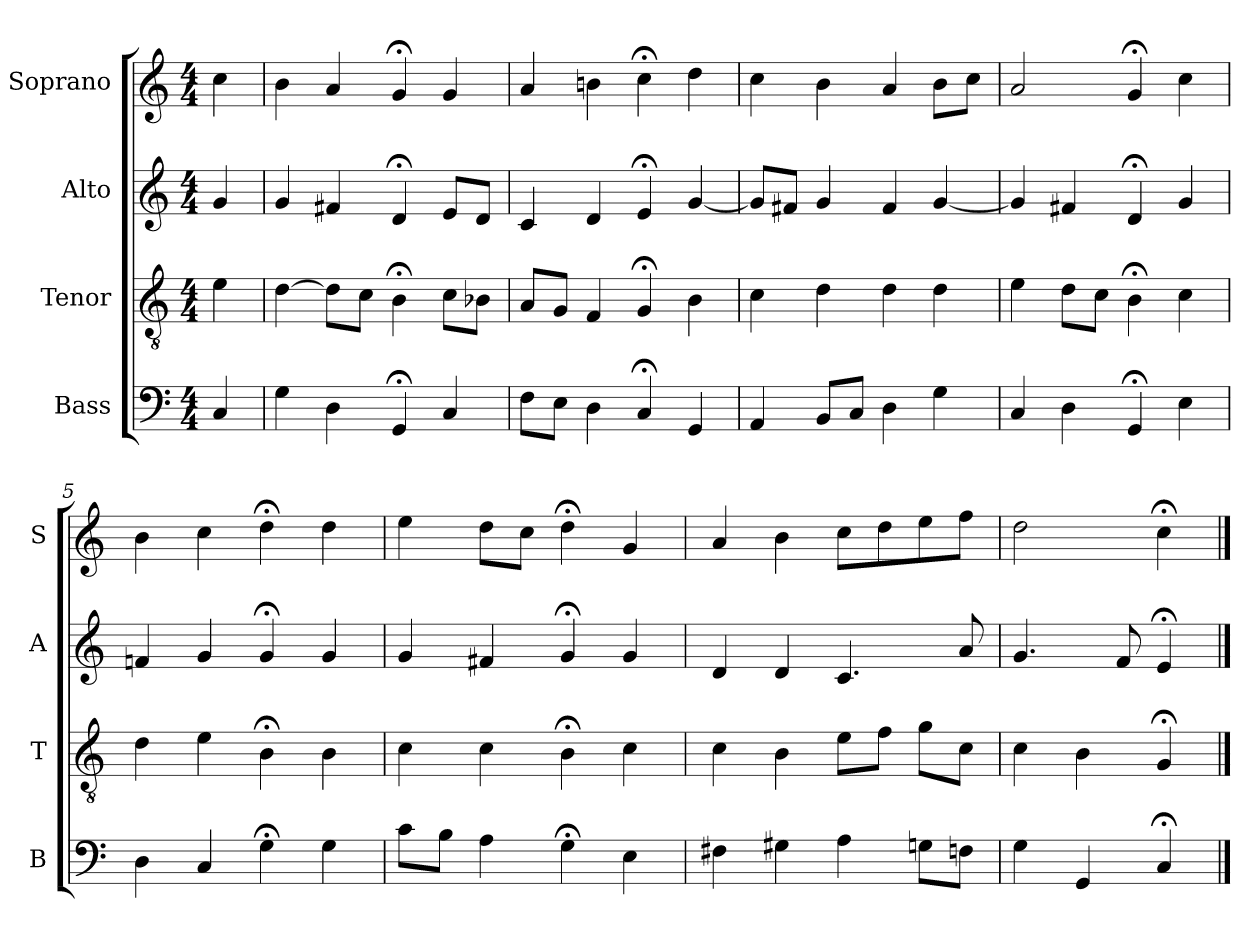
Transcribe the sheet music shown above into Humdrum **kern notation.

**kern	**kern	**kern	**kern
*part4	*part3	*part2	*part1
*staff4	*staff3	*staff2	*staff1
*I"Bass	*I"Tenor	*I"Alto	*I"Soprano
*I'B	*I'T	*I'A	*I'S
*clefF4	*clefGv2	*clefG2	*clefG2
*k[]	*k[]	*k[]	*k[]
*C:	*C:	*C:	*C:
*M4/4	*M4/4	*M4/4	*M4/4
*MM100	*MM100	*MM100	*MM100
=	=	=	=
4C	4e	4g	4cc
=1	=1	=1	=1
4G	[4d	4g	4b
4D	8dL]	4f#X	4a
.	8cJ	.	.
4GG;<	4B;<	4d;<	4g;<
4C	8cL	8eL	4g
.	8B-XJ	8dJ	.
=2	=2	=2	=2
8FL	8AL	4c	4a
8EJ	8GJ	.	.
4D	4F	4d	4bn
4C;<	4G;<	4e;<	4cc;<
4GG	4B	[4g	4dd
=3	=3	=3	=3
4AA	4c	8gL]	4cc
.	.	8f#XJ	.
8BBL	4d	4g	4b
8CJ	.	.	.
4D	4d	4f#	4a
4G	4d	[4g	8bL
.	.	.	8ccJ
=4	=4	=4	=4
4C	4e	4g]	2a
4D	8dL	4f#X	.
.	8cJ	.	.
4GG;<	4B;<	4d;<	4g;<
4E	4c	4g	4cc
=5	=5	=5	=5
4D	4d	4fn	4b
4C	4e	4g	4cc
4G;<	4B;<	4g;<	4dd;<
4G	4B	4g	4dd
=6	=6	=6	=6
8cL	4c	4g	4ee
8BJ	.	.	.
4A	4c	4f#X	8ddL
.	.	.	8ccJ
4G;<	4B;<	4g;<	4dd;<
4E	4c	4g	4g
=7	=7	=7	=7
4F#X	4c	4d	4a
4G#X	4B	4d	4b
4A	8eL	4.c	8ccL
.	8fJ	.	8dd
8GnL	8gL	.	8ee
8FnJ	8cJ	8a	8ffJ
=8	=8	=8	=8
4G	4c	4.g	2dd
4GG	4B	.	.
.	.	8f	.
4C;<	4G;<	4e;<	4cc;<
==	==	==	==
*-	*-	*-	*-
